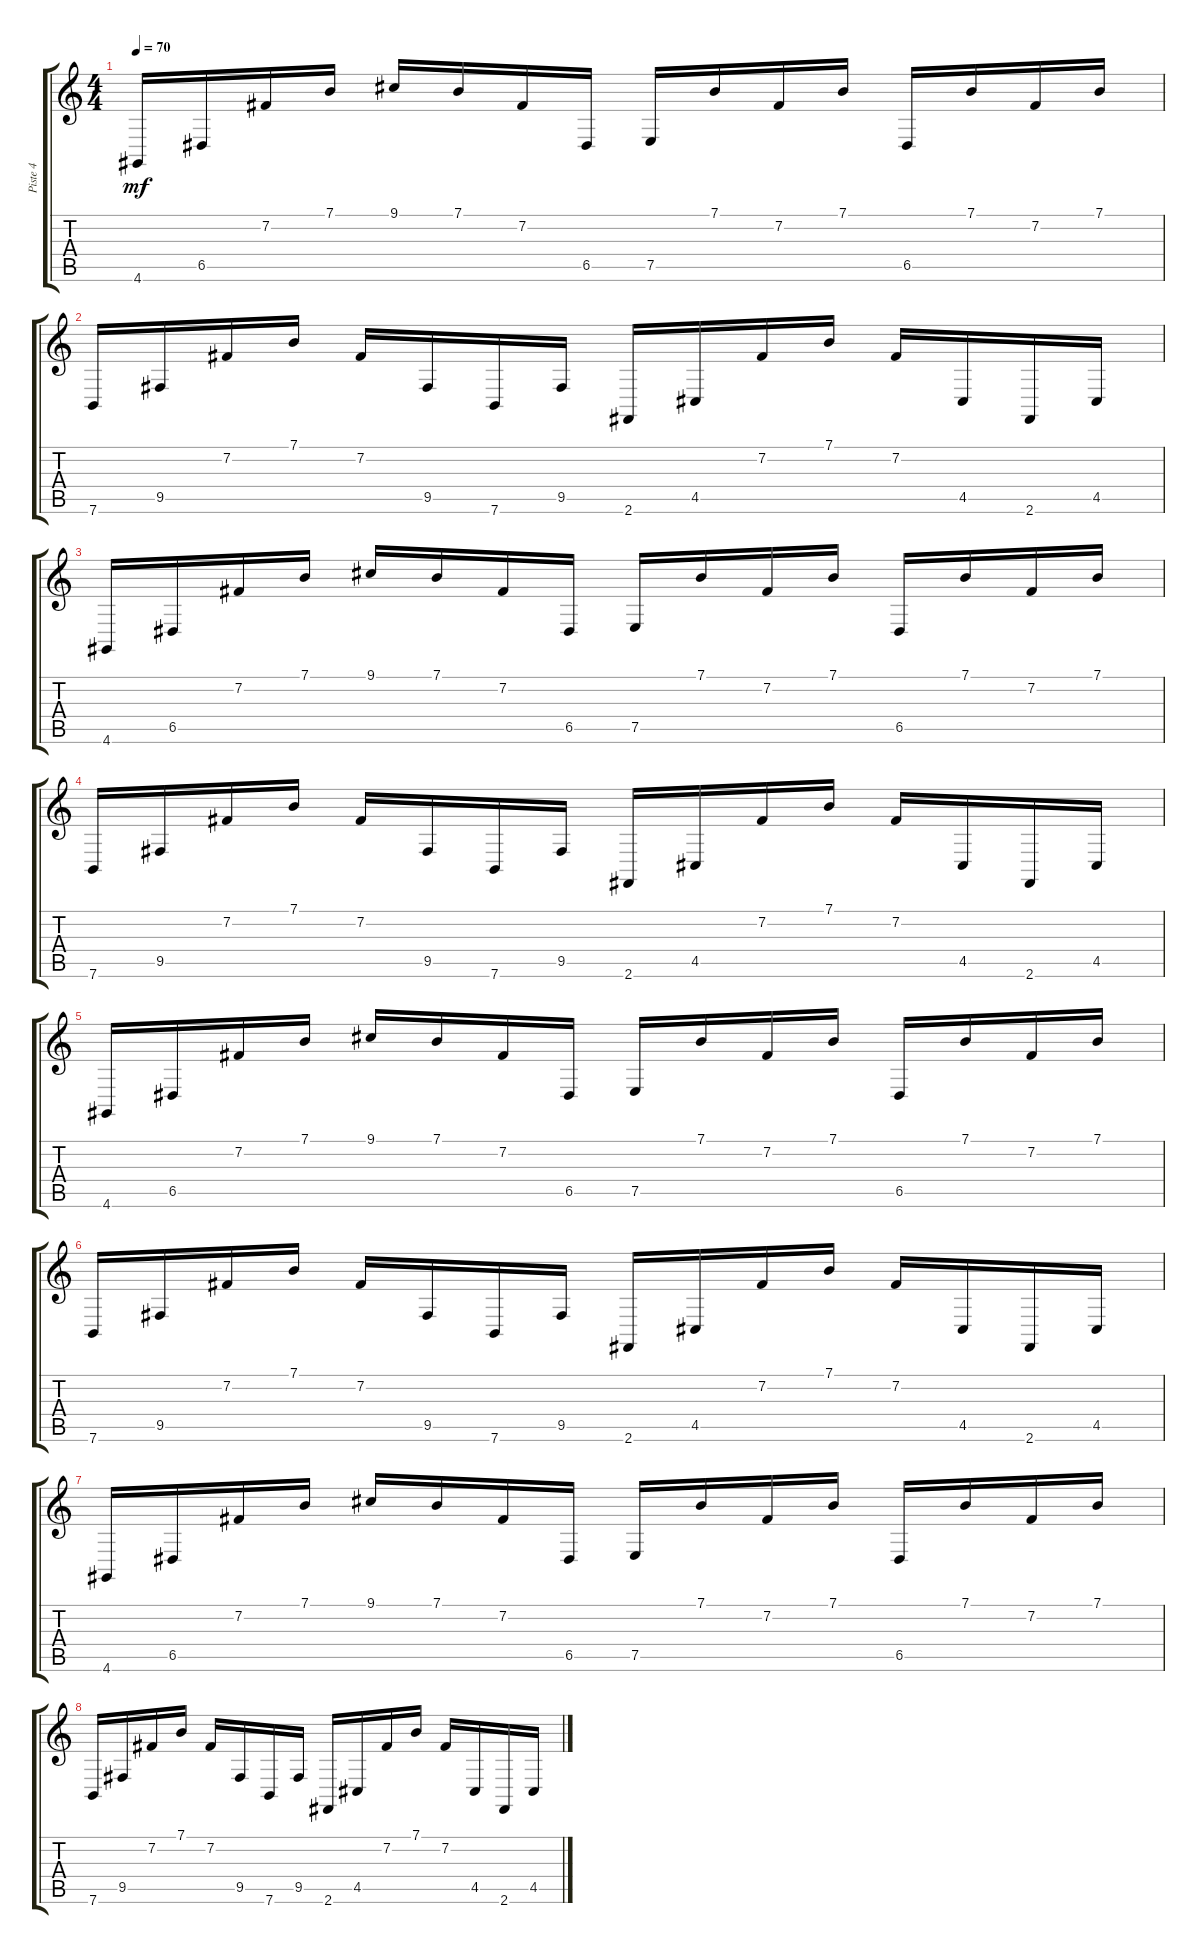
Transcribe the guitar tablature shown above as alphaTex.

\track ("Piste 4" "Piste 4") {instrument electricgrandpiano}
\staff {score tabs}
\tuning (E4 B3 G3 D3 A2 E2) {hide}
\ts (4 4)
\tempo 70
\clef g2
\ks c
4.6.16{dy mf} 6.5.16 7.2.16 7.1.16 9.1.16 7.1.16 7.2.16 6.5.16 7.5.16 7.1.16 7.2.16 7.1.16 6.5.16 7.1.16 7.2.16 7.1.16 |
7.6.16 9.5.16 7.2.16 7.1.16 7.2.16 9.5.16 7.6.16 9.5.16 2.6.16 4.5.16 7.2.16 7.1.16 7.2.16 4.5.16 2.6.16 4.5.16 |
4.6.16 6.5.16 7.2.16 7.1.16 9.1.16 7.1.16 7.2.16 6.5.16 7.5.16 7.1.16 7.2.16 7.1.16 6.5.16 7.1.16 7.2.16 7.1.16 |
\section ("" "")
7.6.16 9.5.16 7.2.16 7.1.16 7.2.16 9.5.16 7.6.16 9.5.16 2.6.16 4.5.16 7.2.16 7.1.16 7.2.16 4.5.16 2.6.16 4.5.16 |
4.6.16 6.5.16 7.2.16 7.1.16 9.1.16 7.1.16 7.2.16 6.5.16 7.5.16 7.1.16 7.2.16 7.1.16 6.5.16 7.1.16 7.2.16 7.1.16 |
\section ("" "")
7.6.16 9.5.16 7.2.16 7.1.16 7.2.16 9.5.16 7.6.16 9.5.16 2.6.16 4.5.16 7.2.16 7.1.16 7.2.16 4.5.16 2.6.16 4.5.16 |
4.6.16 6.5.16 7.2.16 7.1.16 9.1.16 7.1.16 7.2.16 6.5.16 7.5.16 7.1.16 7.2.16 7.1.16 6.5.16 7.1.16 7.2.16 7.1.16 |
7.6.16 9.5.16 7.2.16 7.1.16 7.2.16 9.5.16 7.6.16 9.5.16 2.6.16 4.5.16 7.2.16 7.1.16 7.2.16 4.5.16 2.6.16 4.5.16
